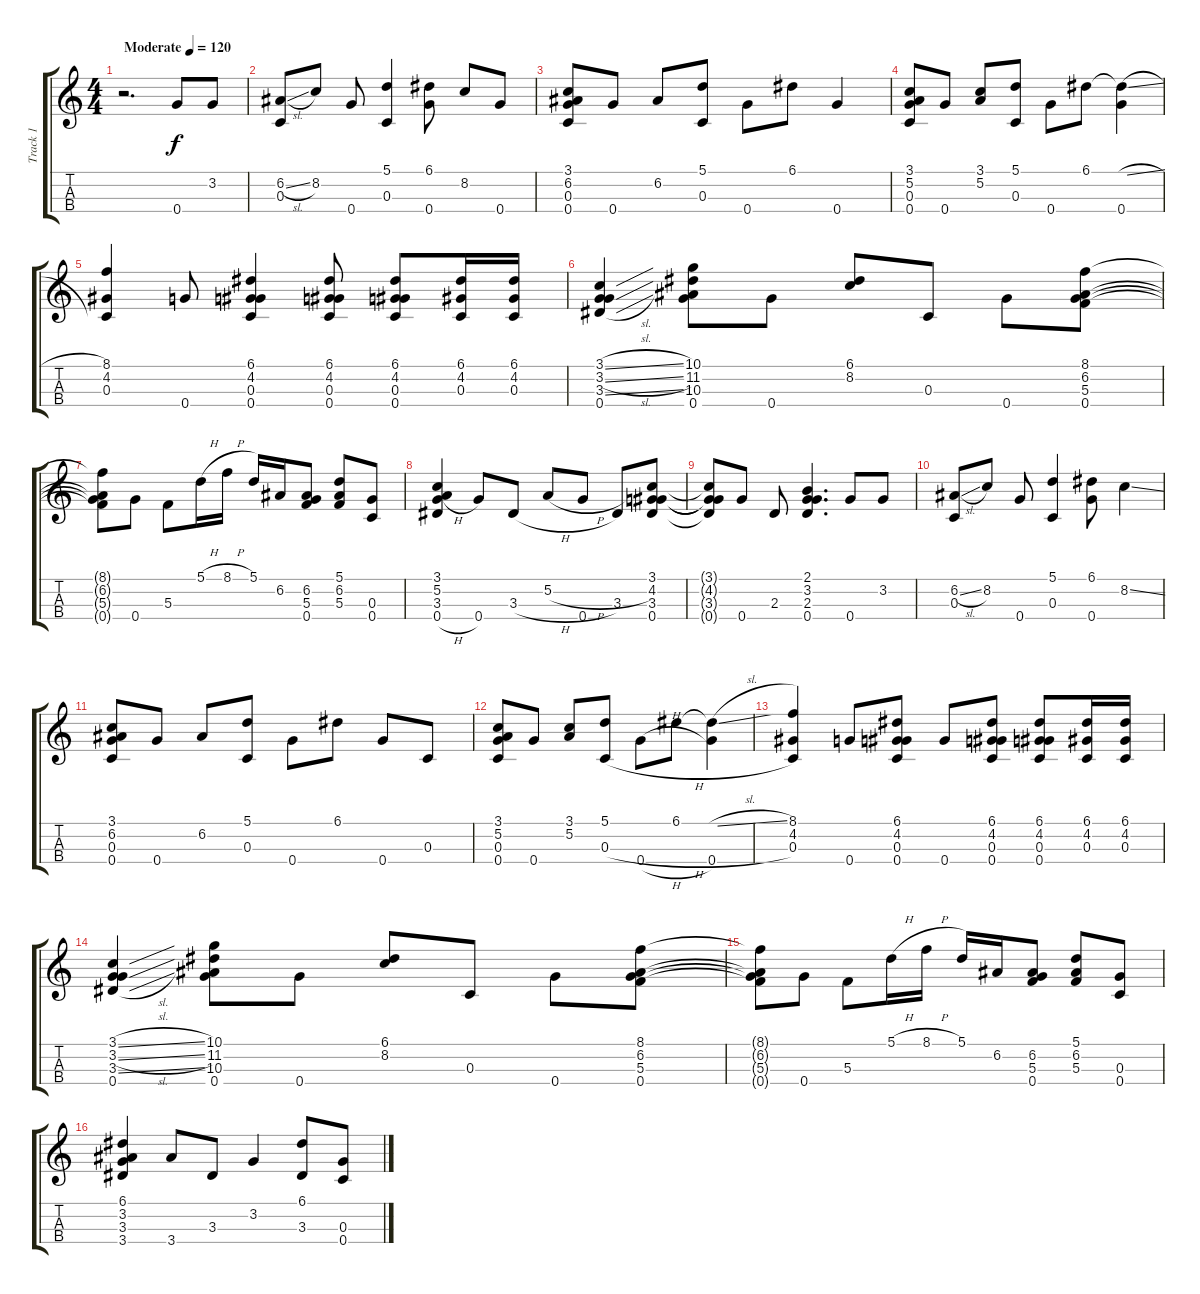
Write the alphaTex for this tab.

\track ("Track 1" "Track 1") {instrument acousticguitarsteel}
\staff {score tabs}
\tuning (A3 E3 C3 G3) {hide}
\ts (4 4)
\tempo (120 "Moderate")
\clef g2
\ks c
r.2{d dy f instrument acousticguitarsteel} 0.4.8 3.2.8 |
(6.2{sl} 0.3).8 8.2.8 0.4.8 (5.1 0.3).4 (6.1 0.4).8 8.2.8 0.4.8 |
(3.1 6.2 0.3 0.4).8 0.4.8 6.2.8 (5.1 0.3).8 0.4.8 6.1.8 0.4.4 |
(3.1 5.2 0.3 0.4).8 0.4.8 (3.1 5.2).8 (5.1 0.3).8 0.4.8 6.1.8 (6.1{sl t} 0.4).4 |
(8.1 4.2 0.3).4 0.4.8 (6.1 4.2 0.3 0.4).4 (6.1 4.2 0.3 0.4).8 (6.1 4.2 0.3 0.4).8 (6.1 4.2 0.3).16 (6.1 4.2 0.3).16 |
(3.1{sl} 3.2{sl} 3.3{sl} 0.4).4 (10.1 11.2 10.3 0.4).8 0.4.8 (6.1 8.2).8 0.3.8 0.4.8 (8.1 6.2 5.3 0.4).8 |
(8.1{t} 6.2{t} 5.3{t} 0.4{t}).8 0.4.8 5.3.8 5.1{h}.16 8.1{h}.16 5.1.16 6.2.16 (6.2 5.3 0.4).8 (5.1 6.2 5.3).8 (0.3 0.4).8 |
(3.1 5.2 3.3 0.4{h}).4 0.4.8 3.3{h}.8 5.2{h}.8 0.4.8 3.3.8 (3.1 4.2 3.3 0.4).8 |
(3.1{t} 4.2{t} 3.3{t} 0.4{t}).8 0.4.8 2.3.8 (2.1 3.2 2.3 0.4).4{d} 0.4.8 3.2.8 |
(6.2{sl} 0.3).8 8.2.8 0.4.8 (5.1 0.3).4 (6.1 0.4).8 8.2{ss}.4 |
(3.1 6.2 0.3 0.4).8 0.4.8 6.2.8 (5.1 0.3).8 0.4.8 6.1.8 0.4.8 0.3.8 |
(3.1 5.2 0.3 0.4).8 0.4.8 (3.1 5.2).8 (5.1 0.3{h}).8 0.4{h}.8 6.1.8 (6.1{sl t} 0.4).4 |
(8.1 4.2 0.3).4 0.4.8 (6.1 4.2 0.3 0.4).8 0.4.8 (6.1 4.2 0.3 0.4).8 (6.1 4.2 0.3 0.4).8 (6.1 4.2 0.3).16 (6.1 4.2 0.3).16 |
(3.1{sl} 3.2{sl} 3.3{sl} 0.4).4 (10.1 11.2 10.3 0.4).8 0.4.8 (6.1 8.2).8 0.3.8 0.4.8 (8.1 6.2 5.3 0.4).8 |
(8.1{t} 6.2{t} 5.3{t} 0.4{t}).8 0.4.8 5.3.8 5.1{h}.16 8.1{h}.16 5.1.16 6.2.16 (6.2 5.3 0.4).8 (5.1 6.2 5.3).8 (0.3 0.4).8 |
(6.1 3.2 3.3 3.4).4 3.4.8 3.3.8 3.2.4 (6.1 3.3).8 (0.3 0.4).8
